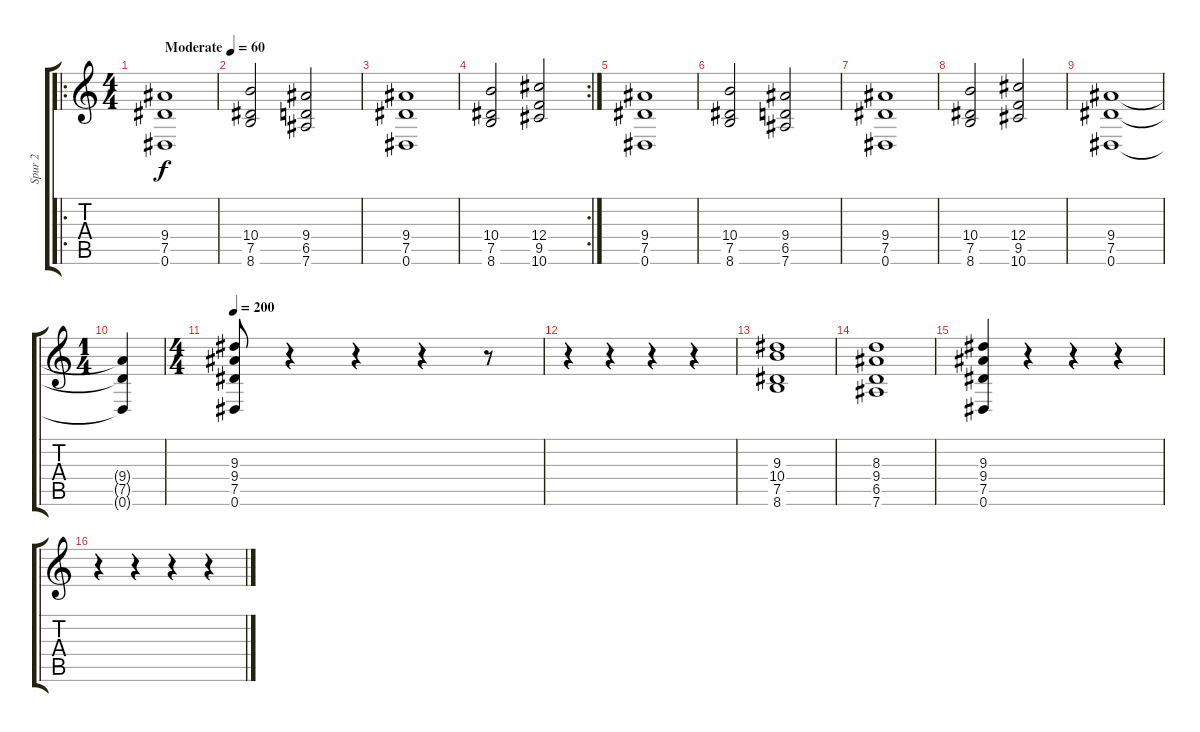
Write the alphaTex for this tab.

\track ("Spur 2" "Spur 2") {instrument distortionguitar}
\staff {score tabs}
\tuning (Eb4 Bb3 Gb3 Db3 Ab2 Eb2) {hide}
\ro
\ts (4 4)
\tempo (60 "Moderate")
\clef g2
\ks c
(9.4 7.5 0.6).1{dy f instrument distortionguitar} |
(10.4 7.5 8.6).2 (9.4 6.5 7.6).2 |
(9.4 7.5 0.6).1 |
\rc 2
(10.4 7.5 8.6).2 (12.4 9.5 10.6).2 |
(9.4 7.5 0.6).1 |
(10.4 7.5 8.6).2 (9.4 6.5 7.6).2 |
(9.4 7.5 0.6).1 |
(10.4 7.5 8.6).2 (12.4 9.5 10.6).2 |
(9.4 7.5 0.6).1 |
\ts (1 4)
(9.4{t} 7.5{t} 0.6{t}).4 |
\ts (4 4)
\tempo 200
(9.3 9.4 7.5 0.6).8 r.4 r.4 r.4 r.8 |
r.4 r.4 r.4 r.4 |
(9.3 10.4 7.5 8.6).1 |
(8.3 9.4 6.5 7.6).1 |
(9.3 9.4 7.5 0.6).4 r.4 r.4 r.4 |
r.4 r.4 r.4 r.4
